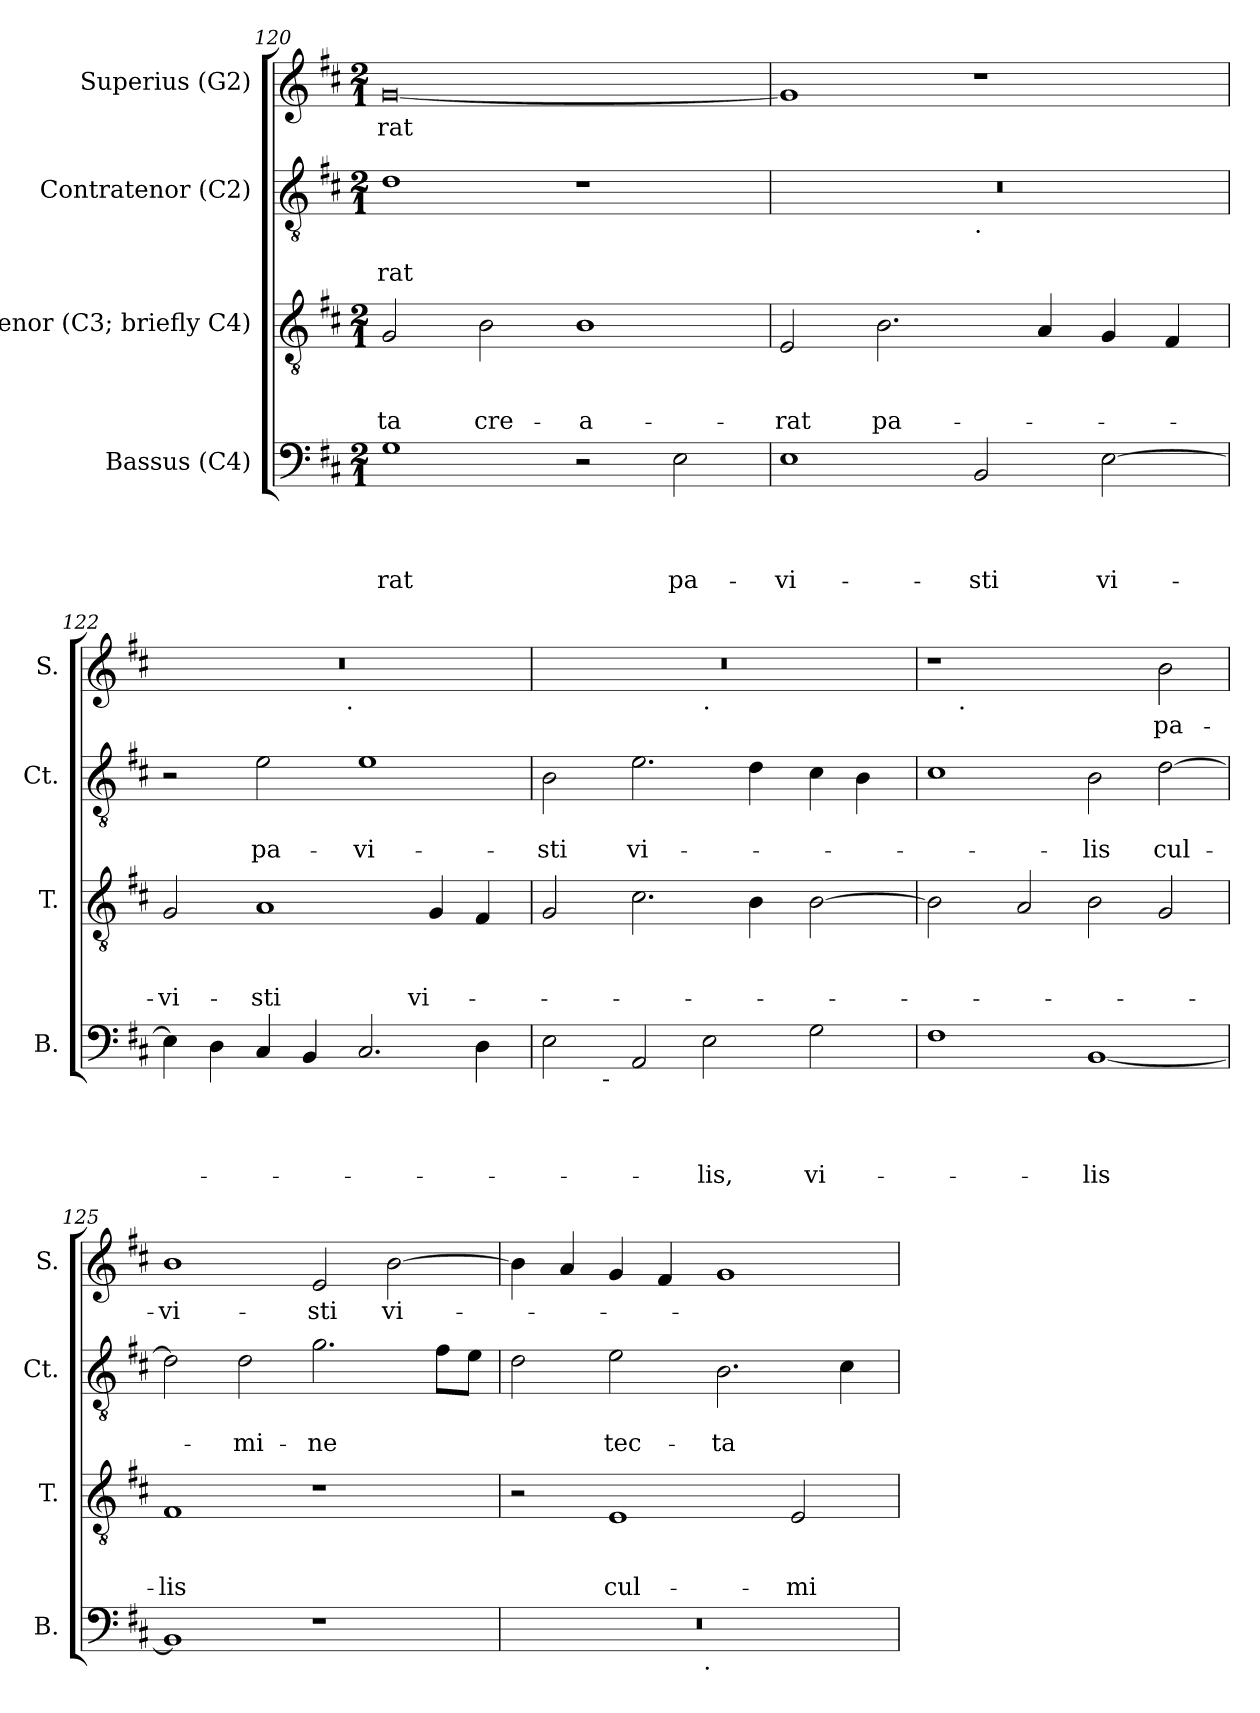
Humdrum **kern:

**kern	**text	**text	**text	**text	**kern	**text	**text	**text	**kern	**text	**text	**kern	**text
*part4	*part4	*part4	*part4	*part4	*part3	*part3	*part3	*part3	*part2	*part2	*part2	*part1	*part1
*staff4	*staff4	*staff4	*staff4	*staff4	*staff3	*staff3	*staff3	*staff3	*staff2	*staff2	*staff2	*staff1	*staff1
*I"Bassus (C4)	*	*	*	*	*I"Tenor (C3; briefly C4)	*	*	*	*I"Contratenor (C2)	*	*	*I"Superius (G2)	*
*I'B.	*	*	*	*	*I'T.	*	*	*	*I'Ct.	*	*	*I'S.	*
*clefF4	*	*	*	*	*clefGv2	*	*	*	*clefGv2	*	*	*clefG2	*
*k[f#c#]	*	*	*	*	*k[f#c#]	*	*	*	*k[f#c#]	*	*	*k[f#c#]	*
*D:	*	*	*	*	*D:	*	*	*	*D:	*	*	*D:	*
*M2/1	*	*	*	*	*M2/1	*	*	*	*M2/1	*	*	*M2/1	*
=120	=120	=120	=120	=120	=120	=120	=120	=120	=120	=120	=120	=120	=120
!	!	!	!	!LO:LY:b	!	!	!	!LO:LY:b	!	!	!LO:LY:b	!	!LO:LY:b
1G	.	.	.	-rat	2G/	.	.	-ta	1d	.	-rat	[<0g	-rat
!	!	!	!	!	!	!	!	!LO:LY:b	!	!	!	!	!
.	.	.	.	.	2B\	.	.	cre-	.	.	.	.	.
!	!	!	!	!	!	!	!	!LO:LY:b:rj	!	!	!	!	!
2r	.	.	.	.	1B	.	.	-a-	1r	.	.	.	.
!	!	!	!	!LO:LY:b	!	!	!	!	!	!	!	!	!
2E\	.	.	.	pa-	.	.	.	.	.	.	.	.	.
=121	=121	=121	=121	=121	=121	=121	=121	=121	=121	=121	=121	=121	=121
!	!	!	!	!LO:LY:b	!	!	!	!LO:LY:b	!	!	!	!	!
*	*	*	*	*	*	*	*	*	*^	*	*	*	*
1E	.	.	.	-vi-	2E/	.	.	-rat	0r	1ryy	.	.	1g]	.
!	!	!	!	!	!	!	!	!LO:LY:b	!	!	!	!	!	!
.	.	.	.	.	2.B\	.	.	pa-	.	.	.	.	.	.
!	!	!	!	!	!	!	!	!	!	!LO:TX:b:t=.	!	!	!	!
!	!	!	!	!LO:LY:b	!	!	!	!	!	!	!	!	!	!
2BB/	.	.	.	-sti	.	.	.	.	.	1ryy	.	.	1r	.
.	.	.	.	.	4A/	.	.	.	.	.	.	.	.	.
!	!	!	!	!LO:LY:b	!	!	!	!	!	!	!	!	!	!
[>2E\	.	.	.	vi-	4G/	.	.	.	.	.	.	.	.	.
.	.	.	.	.	4F#/	.	.	.	.	.	.	.	.	.
=122	=122	=122	=122	=122	=122	=122	=122	=122	=122	=122	=122	=122	=122	=122
!	!	!	!	!	!	!	!	!LO:LY:b	!	!	!	!	!	!
*	*	*	*	*	*	*	*	*	*v	*v	*	*	*^	*
4E\]	.	.	.	.	2G/	.	.	-vi-	2r	.	.	0r	2ryy	.
4D\	.	.	.	.	.	.	.	.	.	.	.	.	.	.
!	!	!	!	!	!	!	!	!LO:LY:b	!	!	!LO:LY:b	!	!	!
4C#/	.	.	.	.	1A	.	.	-sti	2e\	.	pa-	.	4...ryy	.
4BB/	.	.	.	.	.	.	.	.	.	.	.	.	.	.
!	!	!	!	!	!	!	!	!	!	!	!	!	!LO:TX:b:t=.	!
.	.	.	.	.	.	.	.	.	.	.	.	.	1ryy	.
!	!	!	!	!	!	!	!	!	!	!	!LO:LY:b	!	!	!
2.C#/	.	.	.	.	.	.	.	.	1e	.	-vi-	.	.	.
!	!	!	!	!	!	!	!	!LO:LY:b	!	!	!	!	!	!
.	.	.	.	.	4G/	.	.	vi-	.	.	.	.	.	.
4D\	.	.	.	.	4F#/	.	.	.	.	.	.	.	.	.
.	.	.	.	.	.	.	.	.	.	.	.	.	32ryy	.
!!LO:PB:g=z	!!
=123	=123	=123	=123	=123	=123	=123	=123	=123	=123	=123	=123	=123	=123	=123
!	!	!	!	!	!	!	!	!	!	!	!LO:LY:b	!	!	!
*^	*	*	*	*	*	*	*	*	*	*	*	*	*	*
2E\	4.ryy	.	.	.	.	2G/	.	.	.	2B\	.	-sti	0r	1ryy	.
!	!LO:TX:b:t=-	!	!	!	!	!	!	!	!	!	!	!	!	!	!
.	1ryy	.	.	.	.	.	.	.	.	.	.	.	.	.	.
!	!	!	!	!	!	!	!	!	!	!	!	!LO:LY:b	!	!	!
2AA/	.	.	.	.	.	2.c#\	.	.	.	2.e\	.	vi-	.	.	.
!	!	!	!	!	!	!	!	!	!	!	!	!	!	!LO:TX:b:t=.	!
!	!	!	!	!	!LO:LY:b	!	!	!	!	!	!	!	!	!	!
2E\	.	.	.	.	-lis,	.	.	.	.	.	.	.	.	1ryy	.
.	.	.	.	.	.	4B\	.	.	.	4d\	.	.	.	.	.
.	2ryy	.	.	.	.	.	.	.	.	.	.	.	.	.	.
!	!	!	!	!	!LO:LY:b	!	!	!	!	!	!	!	!	!	!
2G\	.	.	.	.	vi-	[>2B\	.	.	.	4c#\	.	.	.	.	.
.	.	.	.	.	.	.	.	.	.	4B\	.	.	.	.	.
.	8ryy	.	.	.	.	.	.	.	.	.	.	.	.	.	.
*v	*v	*	*	*	*	*	*	*	*	*	*	*	*	*	*
=124	=124	=124	=124	=124	=124	=124	=124	=124	=124	=124	=124	=124	=124	=124
1F#	.	.	.	.	2B\]	.	.	.	1c#	.	.	1r	8ryy	.
!	!	!	!	!	!	!	!	!	!	!	!	!	!LO:TX:b:t=.	!
.	.	.	.	.	.	.	.	.	.	.	.	.	1...ryy	.
.	.	.	.	.	2A/	.	.	.	.	.	.	.	.	.
!	!	!	!	!LO:LY:b	!	!	!	!	!	!	!LO:LY:b	!	!	!
[<1BB	.	.	.	-lis	2B\	.	.	.	2B\	.	-lis	2ryy	.	.
!	!	!	!	!	!	!	!	!	!	!	!LO:LY:b	!	!	!LO:LY:b
.	.	.	.	.	2G/	.	.	.	[>2d\	.	cul-	2b\	.	pa-
=125	=125	=125	=125	=125	=125	=125	=125	=125	=125	=125	=125	=125	=125	=125
!	!	!	!	!	!	!	!	!LO:LY:b	!	!	!	!	!	!LO:LY:b
*	*	*	*	*	*	*	*	*	*	*	*	*v	*v	*
1BB]	.	.	.	.	1F#	.	.	-lis	2d\]	.	.	1b	-vi-
!	!	!	!	!	!	!	!	!	!	!	!LO:LY:b	!	!
.	.	.	.	.	.	.	.	.	2d\	.	-mi-	.	.
!	!	!	!	!	!	!	!	!	!	!	!LO:LY:b	!	!LO:LY:b
1r	.	.	.	.	1r	.	.	.	2.g\	.	-ne	2e/	-sti
!	!	!	!	!	!	!	!	!	!	!	!	!	!LO:LY:b
.	.	.	.	.	.	.	.	.	.	.	.	[>2b\	vi-
.	.	.	.	.	.	.	.	.	8f#\L	.	.	.	.
.	.	.	.	.	.	.	.	.	8e\J	.	.	.	.
=126	=126	=126	=126	=126	=126	=126	=126	=126	=126	=126	=126	=126	=126
*^	*	*	*	*	*	*	*	*	*	*	*	*	*
0r	2ryy	.	.	.	.	2r	.	.	.	2d\	.	.	4b\]	.
.	.	.	.	.	.	.	.	.	.	.	.	.	4a/	.
!	!	!	!	!	!	!	!	!	!LO:LY:b	!	!	!LO:LY:b	!	!
.	4...ryy	.	.	.	.	1E	.	.	cul-	2e\	.	tec-	4g/	.
.	.	.	.	.	.	.	.	.	.	.	.	.	4f#/	.
!	!LO:TX:b:t=.	!	!	!	!	!	!	!	!	!	!	!	!	!
.	1ryy	.	.	.	.	.	.	.	.	.	.	.	.	.
!	!	!	!	!	!	!	!	!	!	!	!	!LO:LY:b	!	!
.	.	.	.	.	.	.	.	.	.	2.B\	.	-ta	1g	.
!	!	!	!	!	!	!	!	!	!LO:LY:b	!	!	!	!	!
.	.	.	.	.	.	2E/	.	.	-mi-	.	.	.	.	.
.	.	.	.	.	.	.	.	.	.	4c#\	.	.	.	.
.	32ryy	.	.	.	.	.	.	.	.	.	.	.	.	.
*v	*v	*	*	*	*	*	*	*	*	*	*	*	*	*
=	=	=	=	=	=	=	=	=	=	=	=	=	=
*-	*-	*-	*-	*-	*-	*-	*-	*-	*-	*-	*-	*-	*-
